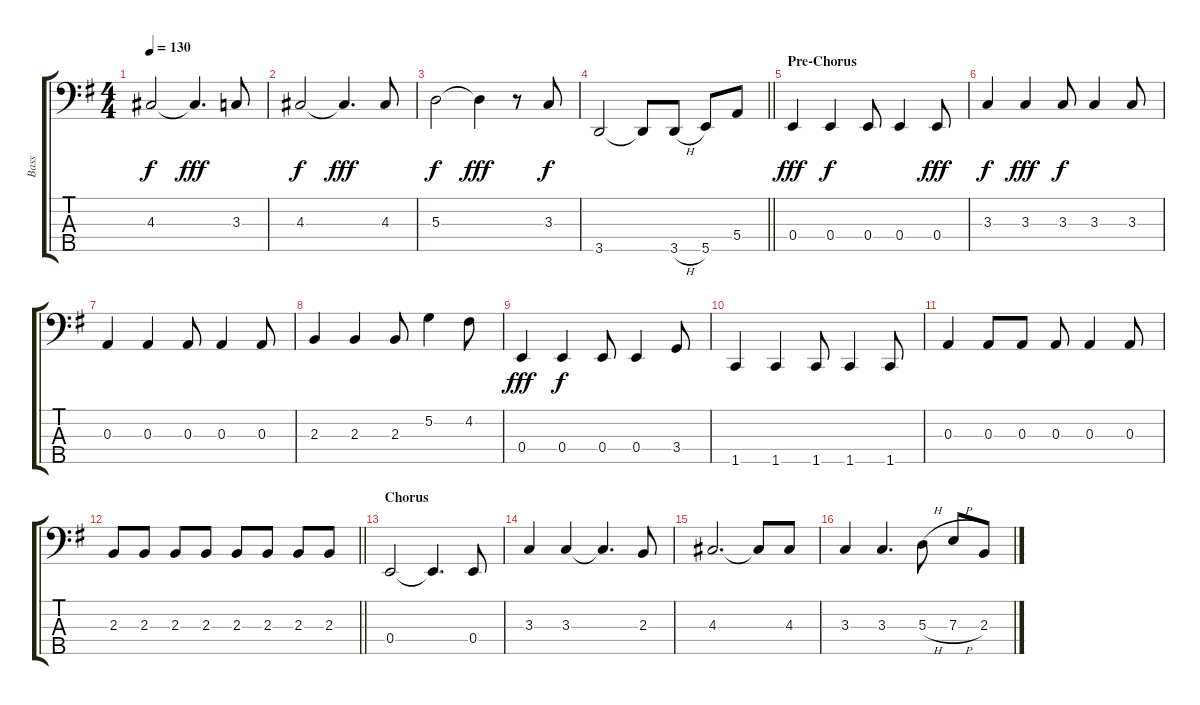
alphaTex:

\track ("Bass" "Bass") {instrument electricbasspick}
\staff {score tabs}
\tuning (G2 D2 A1 E1 B0) {hide}
\ts (4 4)
\tempo 130
\clef f4
\ks eminor
4.3.2{dy f} 4.3{t}.4{d dy fff} 3.3.8 |
4.3.2{dy f} 4.3{t}.4{d dy fff} 4.3.8 |
5.3.2{dy f} 5.3{t}.4{dy fff} r.8 3.3.8{dy f} |
\barLineRight lightlight
3.5.2 3.5{t}.8 3.5{h}.8 5.5.8 5.4.8 |
\section ("" "Pre-Chorus")
0.4.4{dy fff} 0.4.4{dy f} 0.4.8 0.4.4 0.4.8{dy fff} |
3.3.4{dy f} 3.3.4{dy fff} 3.3.8{dy f} 3.3.4 3.3.8 |
0.3.4 0.3.4 0.3.8 0.3.4 0.3.8 |
2.3.4 2.3.4 2.3.8 5.2.4 4.2.8 |
0.4.4{dy fff} 0.4.4{dy f} 0.4.8 0.4.4 3.4.8 |
1.5.4 1.5.4 1.5.8 1.5.4 1.5.8 |
0.3.4 0.3.8 0.3.8 0.3.8 0.3.4 0.3.8 |
\barLineRight lightlight
2.3.8 2.3.8 2.3.8 2.3.8 2.3.8 2.3.8 2.3.8 2.3.8 |
\section ("" "Chorus")
0.4.2 0.4{t}.4{d} 0.4.8 |
3.3.4 3.3.4 3.3{t}.4{d} 2.3.8 |
4.3.2{d} 4.3{t}.8 4.3.8 |
3.3.4 3.3.4{d} 5.3{h}.8 7.3{h}.8 2.3.8
